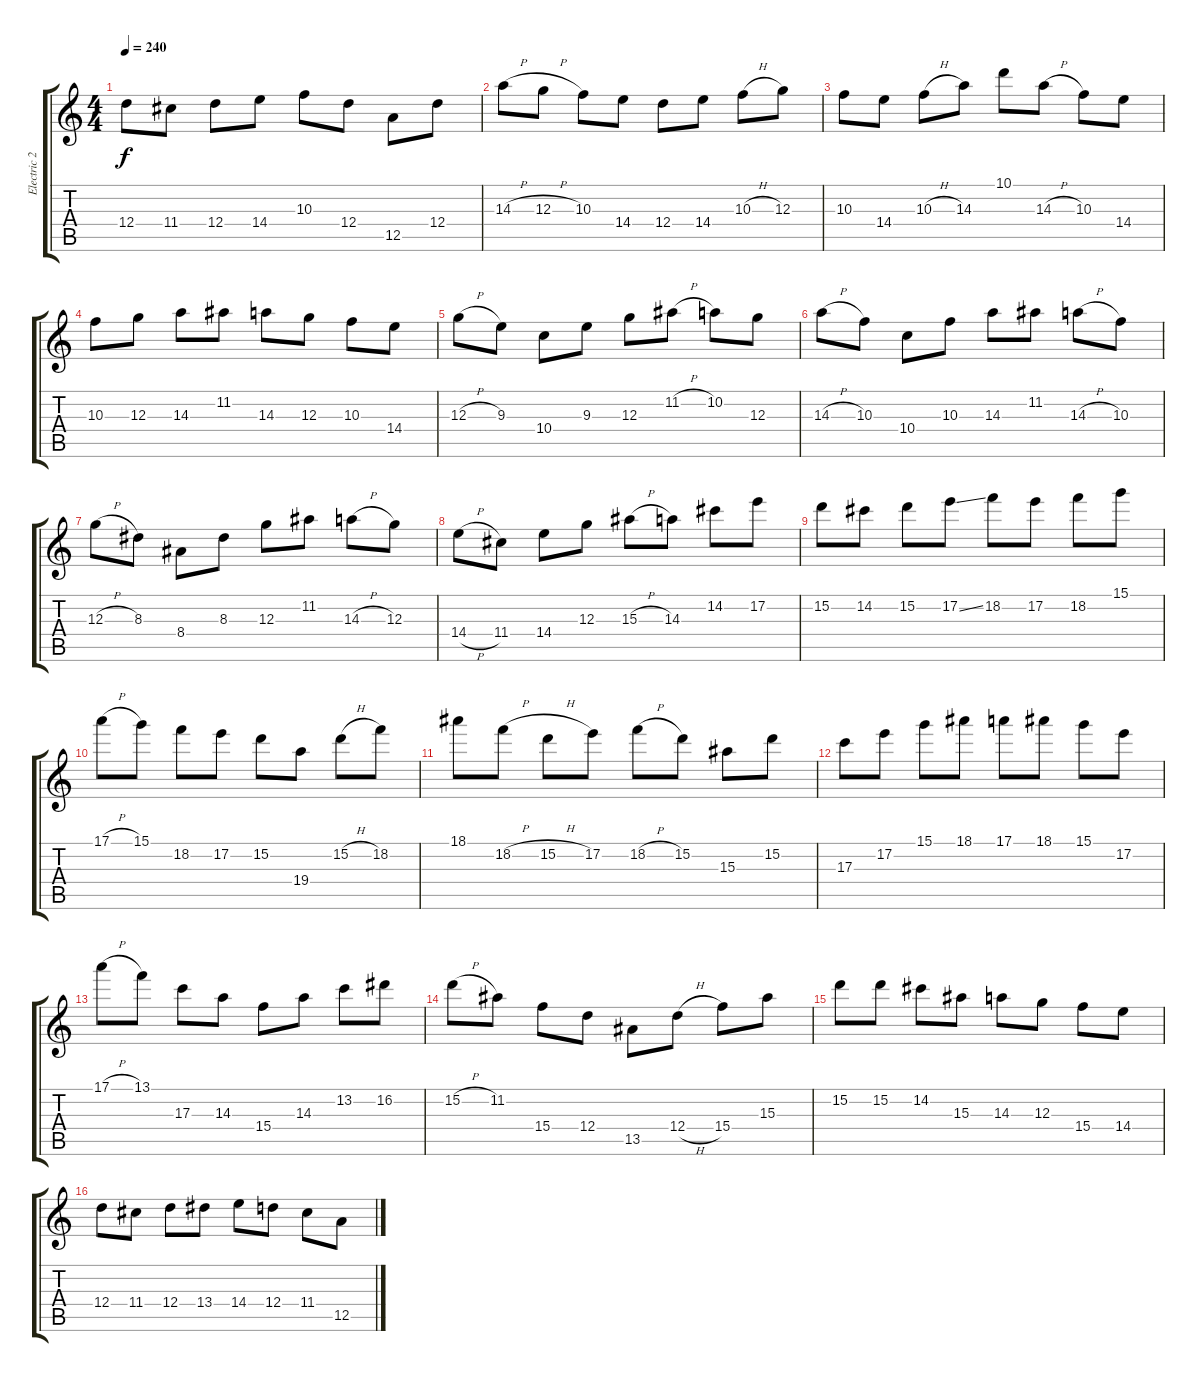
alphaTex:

\track ("Electric 2" "Electric 2") {instrument overdrivenguitar}
\staff {score tabs}
\tuning (E4 B3 G3 D3 A2 E2) {hide}
\ts (4 4)
\tempo 240
\clef g2
\ks c
12.4.8{dy f instrument overdrivenguitar} 11.4.8 12.4.8 14.4.8 10.3.8 12.4.8 12.5.8 12.4.8 |
14.3{h}.8 12.3{h}.8 10.3.8 14.4.8 12.4.8 14.4.8 10.3{h}.8 12.3.8 |
10.3.8 14.4.8 10.3{h}.8 14.3.8 10.1.8 14.3{h}.8 10.3.8 14.4.8 |
10.3.8 12.3.8 14.3.8 11.2.8 14.3.8 12.3.8 10.3.8 14.4.8 |
12.3{h}.8 9.3.8 10.4.8 9.3.8 12.3.8 11.2{h}.8 10.2.8 12.3.8 |
14.3{h}.8 10.3.8 10.4.8 10.3.8 14.3.8 11.2.8 14.3{h}.8 10.3.8 |
12.3{h}.8 8.3.8 8.4.8 8.3.8 12.3.8 11.2.8 14.3{h}.8 12.3.8 |
14.4{h}.8 11.4.8 14.4.8 12.3.8 15.3{h}.8 14.3.8 14.2.8 17.2.8 |
15.2.8 14.2.8 15.2.8 17.2{ss}.8 18.2.8 17.2.8 18.2.8 15.1.8 |
17.1{h}.8 15.1.8 18.2.8 17.2.8 15.2.8 19.4.8 15.2{h}.8 18.2.8 |
18.1.8 18.2{h}.8 15.2{h}.8 17.2.8 18.2{h}.8 15.2.8 15.3.8 15.2.8 |
17.3.8 17.2.8 15.1.8 18.1.8 17.1.8 18.1.8 15.1.8 17.2.8 |
17.1{h}.8 13.1.8 17.3.8 14.3.8 15.4.8 14.3.8 13.2.8 16.2.8 |
15.2{h}.8 11.2.8 15.4.8 12.4.8 13.5.8 12.4{h}.8 15.4.8 15.3.8 |
15.2.8 15.2.8 14.2.8 15.3.8 14.3.8 12.3.8 15.4.8 14.4.8 |
12.4.8 11.4.8 12.4.8 13.4.8 14.4.8 12.4.8 11.4.8 12.5.8
